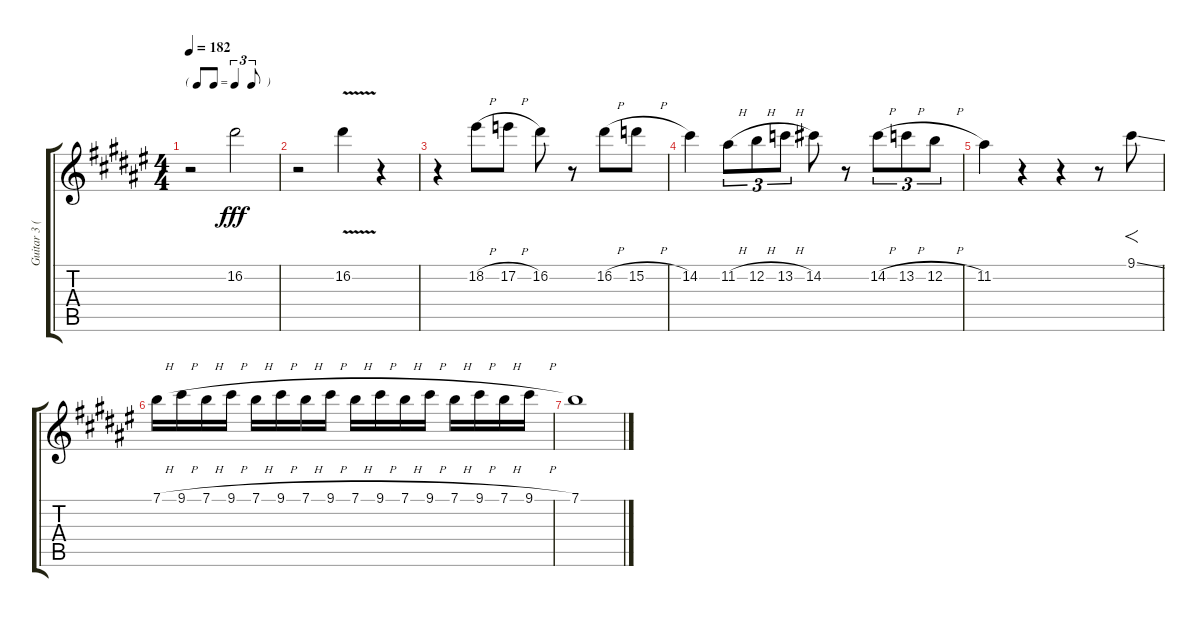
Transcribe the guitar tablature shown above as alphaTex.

\track ("Guitar 3 (clarinette)" "Guitar 3 (") {instrument distortionguitar}
\staff {score tabs}
\tuning (E4 B3 G3 D3 A2 E2) {hide}
\ts (4 4)
\tf triplet8th
\tempo 182
\clef g2
\ks f#
r.2{dy f} 16.2.2{dy fff} |
r.2 16.2{v}.4 r.4 |
r.4 18.2{h}.8 17.2{h}.8 16.2.8 r.8 16.2{h}.8 15.2{h}.8 |
14.2.4 11.2{h}.8{tu (3 2)} 12.2{h}.8{tu (3 2)} 13.2{h}.8{tu (3 2)} 14.2.8 r.8 14.2{h}.8{tu (3 2)} 13.2{h}.8{tu (3 2)} 12.2{h}.8{tu (3 2)} |
11.2.4 r.4 r.4 r.8 9.1{ss}.8{f} |
7.1{h}.16 9.1{h}.16 7.1{h}.16 9.1{h}.16 7.1{h}.16 9.1{h}.16 7.1{h}.16 9.1{h}.16 7.1{h}.16 9.1{h}.16 7.1{h}.16 9.1{h}.16 7.1{h}.16 9.1{h}.16 7.1{h}.16 9.1{h}.16 |
7.1.1
